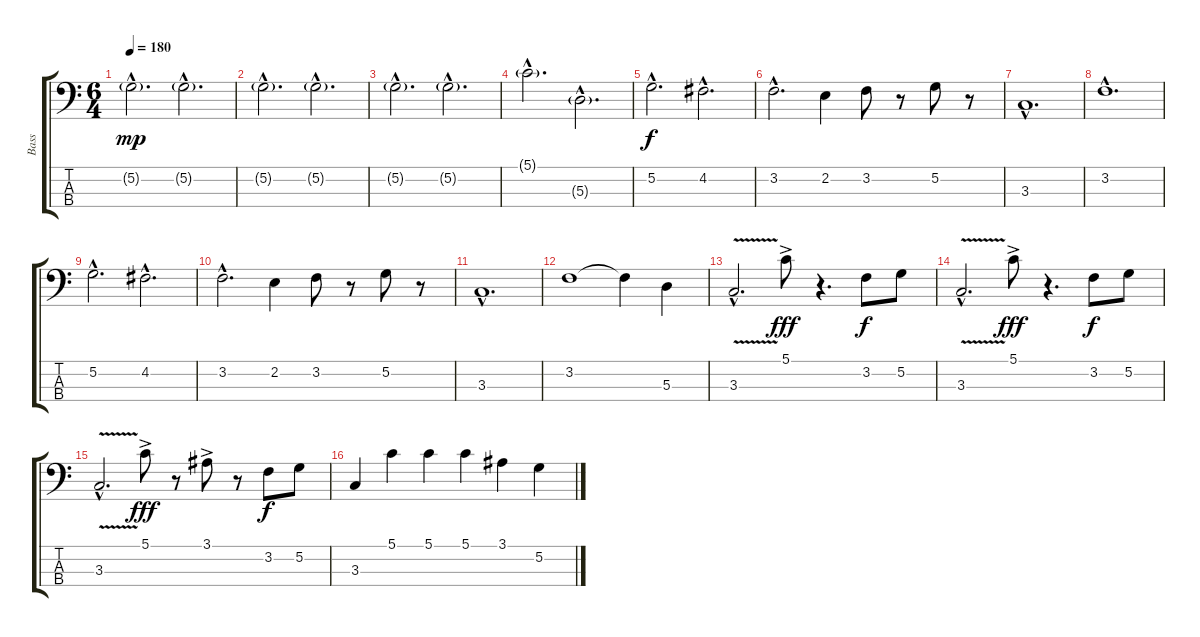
\track ("Bass" "Bass") {instrument acousticbass}
\staff {score tabs}
\tuning (G2 D2 A1 E1) {hide}
\ts (6 4)
\tempo 180
\clef f4
\ks c
5.2{g hac}.2{d dy mp} 5.2{g hac}.2{d} |
5.2{g hac}.2{d} 5.2{g hac}.2{d} |
5.2{g hac}.2{d} 5.2{g hac}.2{d} |
5.1{g hac}.2{d} 5.3{g hac}.2{d} |
5.2{hac}.2{d dy f} 4.2{hac}.2{d} |
3.2{hac}.2{d} 2.2.4 3.2.8 r.8 5.2.8 r.8 |
3.3{hac}.1{d} |
3.2{hac}.1{d} |
5.2{hac}.2{d} 4.2{hac}.2{d} |
3.2{hac}.2{d} 2.2.4 3.2.8 r.8 5.2.8 r.8 |
3.3{hac}.1{d} |
3.2.1 3.2{t}.4 5.3.4 |
3.3{v hac}.2{d} 5.1{ac}.8{dy fff} r.4{d} 3.2.8{dy f} 5.2.8 |
3.3{v hac}.2{d} 5.1{ac}.8{dy fff} r.4{d} 3.2.8{dy f} 5.2.8 |
3.3{v hac}.2{d} 5.1{ac}.8{dy fff} r.8 3.1{ac}.8 r.8 3.2.8{dy f} 5.2.8 |
3.3.4 5.1.4 5.1.4 5.1.4 3.1.4 5.2.4
